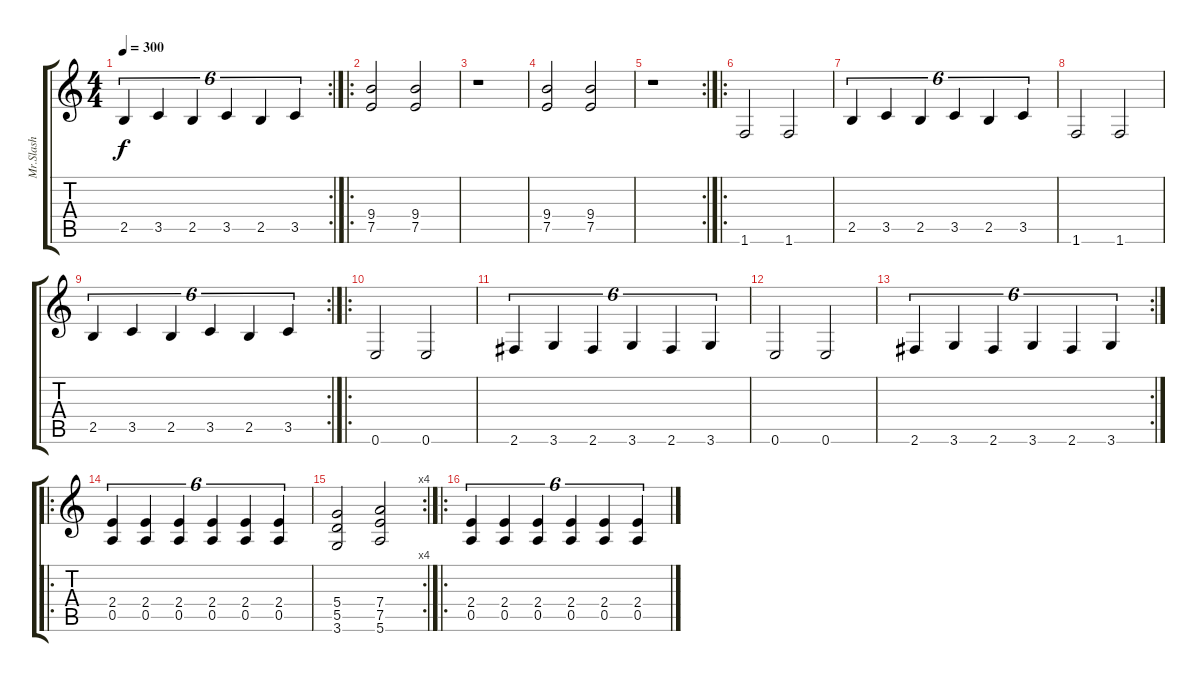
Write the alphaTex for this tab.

\track ("Mr.Slash" "Mr.Slash") {instrument distortionguitar}
\staff {score tabs}
\tuning (E4 B3 G3 D3 A2 E2) {hide}
\rc 2
\ts (4 4)
\tempo 300
\clef g2
\ks c
2.5.4{tu (6 4) dy f} 3.5.4{tu (6 4)} 2.5.4{tu (6 4)} 3.5.4{tu (6 4)} 2.5.4{tu (6 4)} 3.5.4{tu (6 4)} |
\ro
(9.4 7.5).2 (9.4 7.5).2 |
r.1 |
(9.4 7.5).2 (9.4 7.5).2 |
\rc 2
r.1 |
\ro
1.6.2 1.6.2 |
2.5.4{tu (6 4)} 3.5.4{tu (6 4)} 2.5.4{tu (6 4)} 3.5.4{tu (6 4)} 2.5.4{tu (6 4)} 3.5.4{tu (6 4)} |
1.6.2 1.6.2 |
\rc 2
2.5.4{tu (6 4)} 3.5.4{tu (6 4)} 2.5.4{tu (6 4)} 3.5.4{tu (6 4)} 2.5.4{tu (6 4)} 3.5.4{tu (6 4)} |
\ro
0.6.2 0.6.2 |
2.6.4{tu (6 4)} 3.6.4{tu (6 4)} 2.6.4{tu (6 4)} 3.6.4{tu (6 4)} 2.6.4{tu (6 4)} 3.6.4{tu (6 4)} |
0.6.2 0.6.2 |
\rc 2
2.6.4{tu (6 4)} 3.6.4{tu (6 4)} 2.6.4{tu (6 4)} 3.6.4{tu (6 4)} 2.6.4{tu (6 4)} 3.6.4{tu (6 4)} |
\ro
(2.4 0.5).4{tu (6 4)} (2.4 0.5).4{tu (6 4)} (2.4 0.5).4{tu (6 4)} (2.4 0.5).4{tu (6 4)} (2.4 0.5).4{tu (6 4)} (2.4 0.5).4{tu (6 4)} |
\rc 4
(5.4 5.5 3.6).2 (7.4 7.5 5.6).2 |
\ro
(2.4 0.5).4{tu (6 4)} (2.4 0.5).4{tu (6 4)} (2.4 0.5).4{tu (6 4)} (2.4 0.5).4{tu (6 4)} (2.4 0.5).4{tu (6 4)} (2.4 0.5).4{tu (6 4)}
